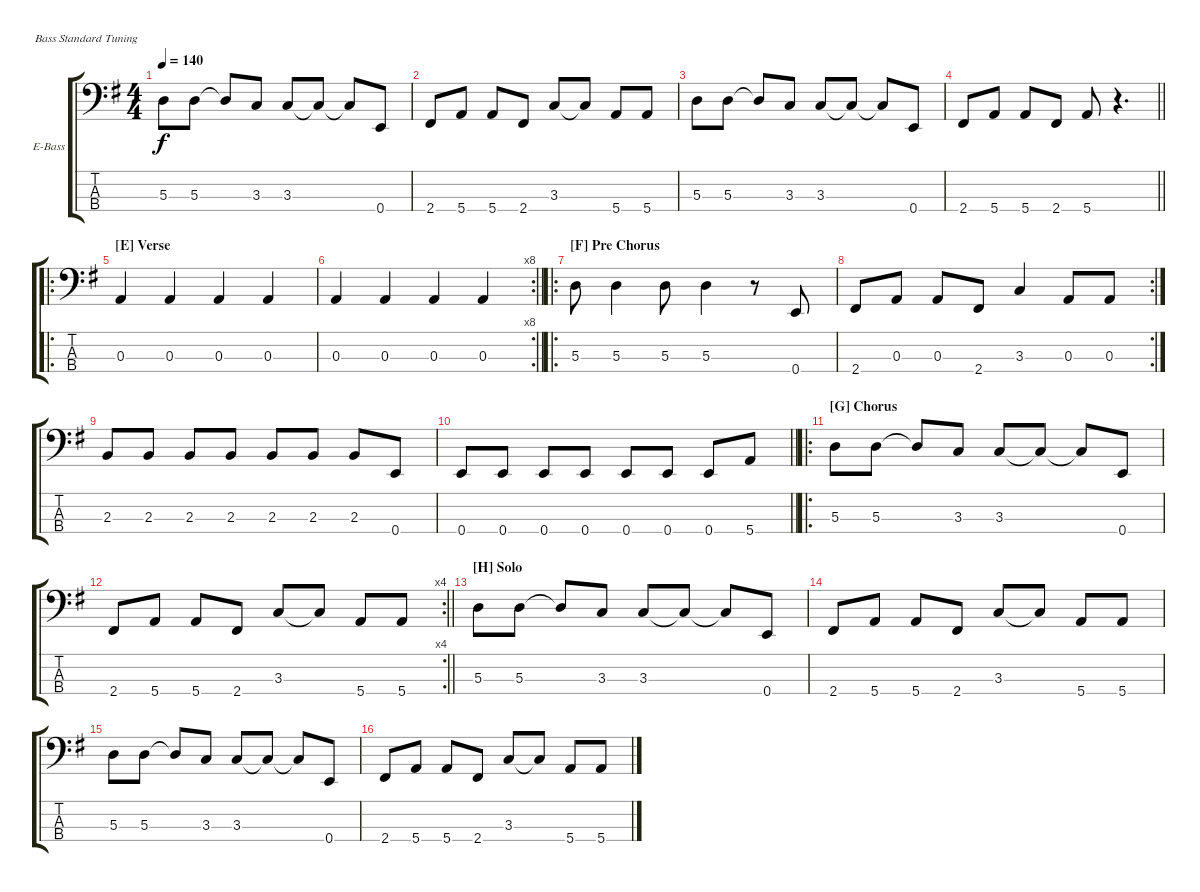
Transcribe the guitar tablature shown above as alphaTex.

\bracketExtendMode groupsimilarinstruments
\firstSystemTrackNameOrientation horizontal
\otherSystemsTrackNameOrientation horizontal
\track ("Bass" "E-Bass") {instrument electricbassfinger}
\staff {score tabs}
\tuning (G2 D2 A1 E1)
\ts (4 4)
\tempo 140
\clef f4
\scale
1.05549
\ks g
5.3.8{dy f} 5.3.8 5.3{t}.8 3.3.8 3.3.8 3.3{t}.8 3.3{t}.8 0.4.8 |
\scale
0.944515 2.4.8 5.4.8 5.4.8 2.4.8 3.3.8 3.3{t}.8 5.4.8 5.4.8 |
\scale
1.05549 5.3.8 5.3.8 5.3{t}.8 3.3.8 3.3.8 3.3{t}.8 3.3{t}.8 0.4.8 |
\scale
0.944515
\barLineRight lightlight
2.4.8 5.4.8 5.4.8 2.4.8 5.4.8 r.4{d} |
\ro
\section ("E" "Verse")
\scale
1.05549 0.3.4 0.3.4 0.3.4 0.3.4 |
\rc 8
\scale
0.944515
\barLineRight lightlight
0.3.4 0.3.4 0.3.4 0.3.4 |
\ro
\section ("F" "Pre Chorus")
\scale
1.05549 5.3.8 5.3.4 5.3.8 5.3.4 r.8 0.4.8 |
\rc 2
\scale
0.944515 2.4.8 0.3.8 0.3.8 2.4.8 3.3.4 0.3.8 0.3.8 |
\scale
1.05549 2.3.8 2.3.8 2.3.8 2.3.8 2.3.8 2.3.8 2.3.8 0.4.8 |
\scale
0.944515
\barLineRight lightlight
0.4.8 0.4.8 0.4.8 0.4.8 0.4.8 0.4.8 0.4.8 5.4.8 |
\ro
\section ("G" "Chorus")
\scale
1.05549 5.3.8 5.3.8 5.3{t}.8 3.3.8 3.3.8 3.3{t}.8 3.3{t}.8 0.4.8 |
\rc 4
\scale
0.944515
\barLineRight lightlight
2.4.8 5.4.8 5.4.8 2.4.8 3.3.8 3.3{t}.8 5.4.8 5.4.8 |
\section ("H" "Solo")
\scale
1.05549 5.3.8 5.3.8 5.3{t}.8 3.3.8 3.3.8 3.3{t}.8 3.3{t}.8 0.4.8 |
\scale
0.944515 2.4.8 5.4.8 5.4.8 2.4.8 3.3.8 3.3{t}.8 5.4.8 5.4.8 |
\scale
1.05549 5.3.8 5.3.8 5.3{t}.8 3.3.8 3.3.8 3.3{t}.8 3.3{t}.8 0.4.8 |
\scale
0.944515 2.4.8 5.4.8 5.4.8 2.4.8 3.3.8 3.3{t}.8 5.4.8 5.4.8
